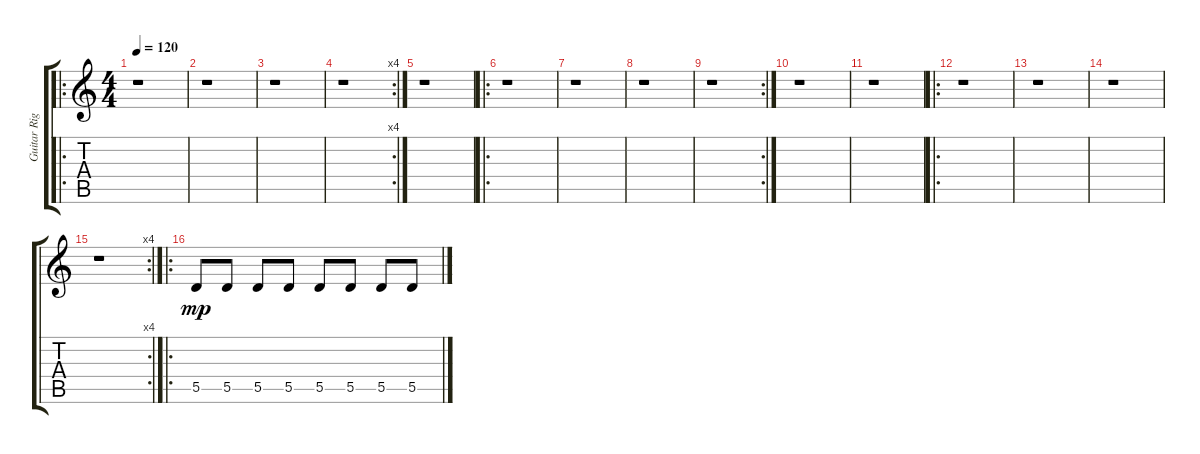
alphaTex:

\track ("Guitar Right" "Guitar Rig") {instrument electricguitarjazz}
\staff {score tabs}
\tuning (E4 B3 G3 D3 A2 D2) {hide}
\ro
\ts (4 4)
\tempo 120
\clef g2
\ks c
r.1{dy mp instrument electricguitarjazz} |
r.1 |
r.1 |
\rc 4
r.1 |
r.1 |
\ro
r.1 |
r.1 |
r.1 |
\rc 2
r.1 |
r.1 |
r.1 |
\ro
r.1 |
r.1 |
r.1 |
\rc 4
r.1 |
\ro
5.5.8 5.5.8 5.5.8 5.5.8 5.5.8 5.5.8 5.5.8 5.5.8
